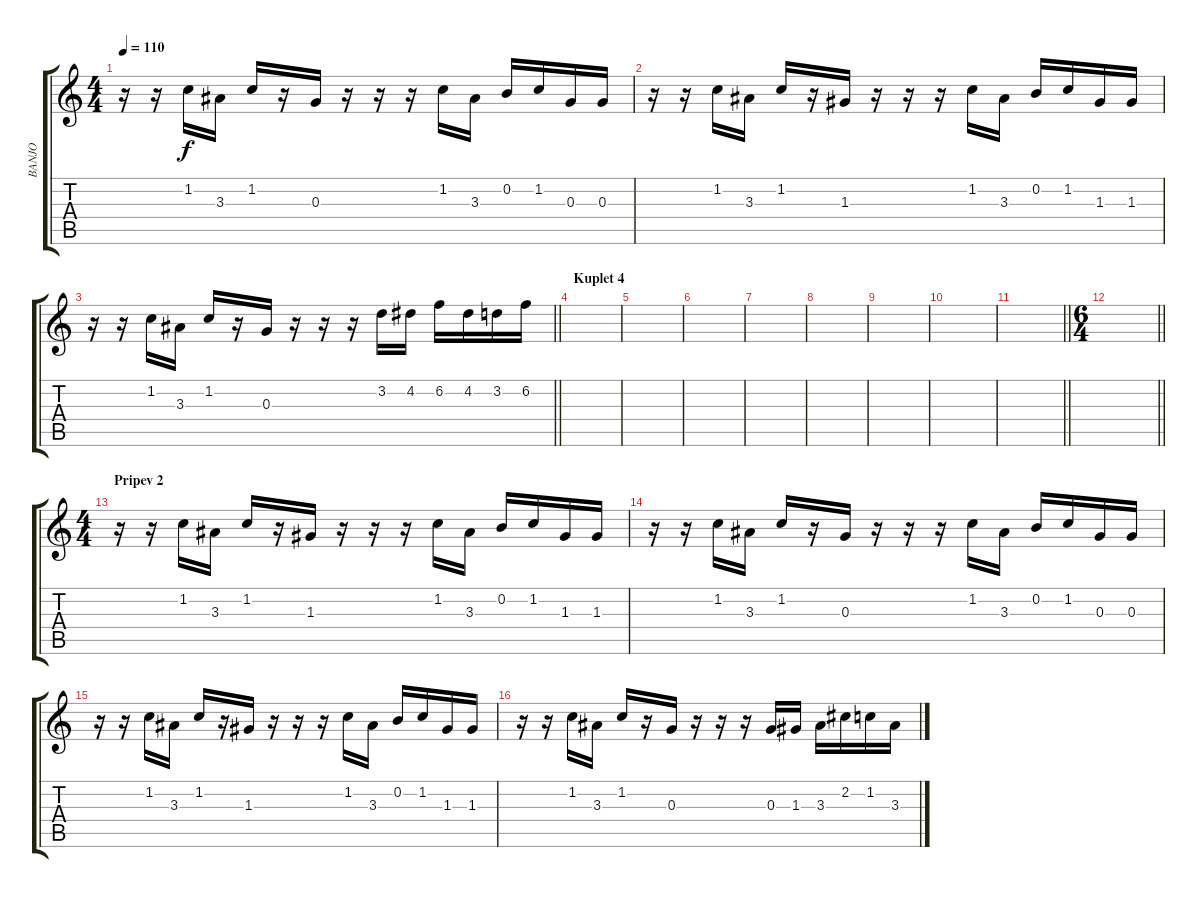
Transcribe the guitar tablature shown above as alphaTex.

\track ("BANJO" "BANJO") {instrument banjo}
\staff {score tabs}
\tuning (E4 B3 G3 D3 A2 E2) {hide}
\displaytranspose 12
\ts (4 4)
\tempo 110
\clef g2
\ks c
r.16{dy f} r.16 1.2.16 3.3.16 1.2.16 r.16 0.3.16 r.16 r.16 r.16 1.2.16 3.3.16 0.2.16 1.2.16 0.3.16 0.3.16 |
r.16 r.16 1.2.16 3.3.16 1.2.16 r.16 1.3.16 r.16 r.16 r.16 1.2.16 3.3.16 0.2.16 1.2.16 1.3.16 1.3.16 |
\barLineRight lightlight
r.16 r.16 1.2.16 3.3.16 1.2.16 r.16 0.3.16 r.16 r.16 r.16 3.2.16 4.2.16 6.2.16 4.2.16 3.2.16 6.2.16 |
\section ("" "Kuplet 4")
|
|
|
|
|
|
|
\barLineRight lightlight
|
\ts (6 4)
\barLineRight lightlight
|
\ts (4 4)
\section ("" "Pripev 2")
r.16 r.16 1.2.16 3.3.16 1.2.16 r.16 1.3.16 r.16 r.16 r.16 1.2.16 3.3.16 0.2.16 1.2.16 1.3.16 1.3.16 |
r.16 r.16 1.2.16 3.3.16 1.2.16 r.16 0.3.16 r.16 r.16 r.16 1.2.16 3.3.16 0.2.16 1.2.16 0.3.16 0.3.16 |
r.16 r.16 1.2.16 3.3.16 1.2.16 r.16 1.3.16 r.16 r.16 r.16 1.2.16 3.3.16 0.2.16 1.2.16 1.3.16 1.3.16 |
r.16 r.16 1.2.16 3.3.16 1.2.16 r.16 0.3.16 r.16 r.16 r.16 0.3.16 1.3.16 3.3.16 2.2.16 1.2.16 3.3.16
